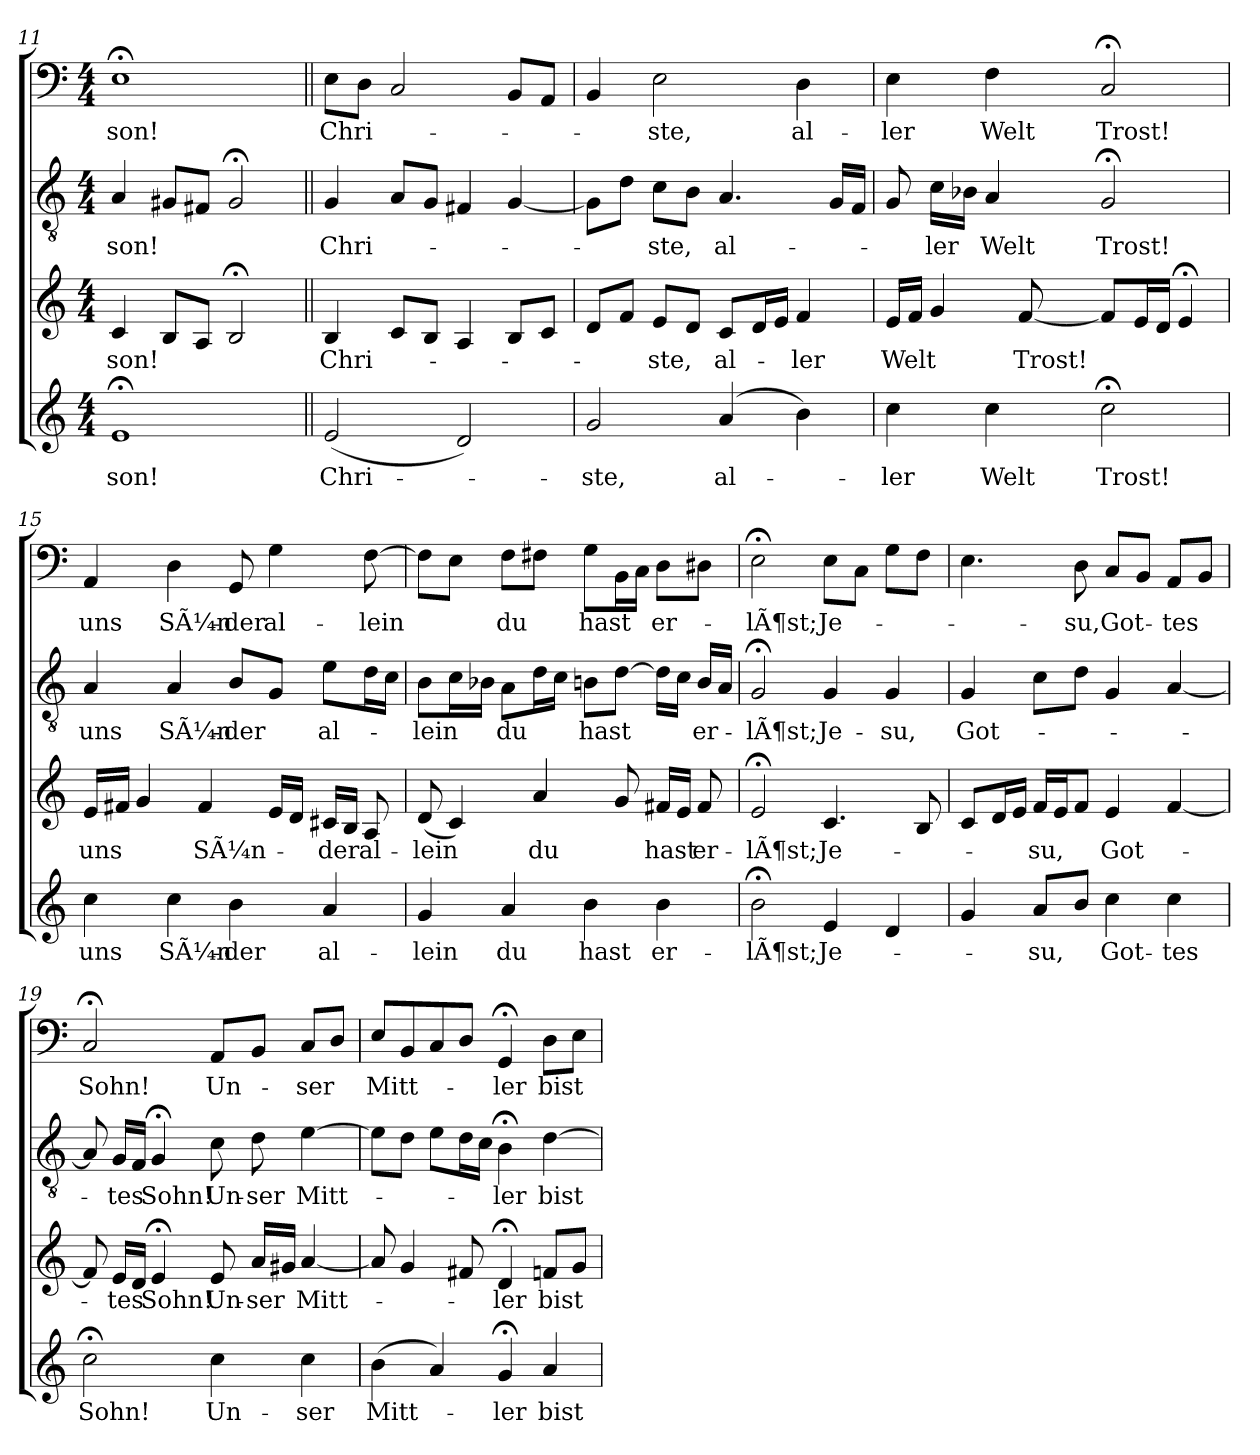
**kern	**text	**kern	**text	**kern	**text	**kern	**text
*part4	*part4	*part3	*part3	*part2	*part2	*part1	*part1
*staff4	*staff4	*staff3	*staff3	*staff2	*staff2	*staff1	*staff1
*clefG2	*	*clefG2	*	*clefGv2	*	*clefF4	*
*k[]	*	*k[]	*	*k[]	*	*k[]	*
*C:	*	*C:	*	*C:	*	*C:	*
*M4/4	*	*M4/4	*	*M4/4	*	*M4/4	*
=11	=11	=11	=11	=11	=11	=11	=11
1e;<	-son!	4c	-son!	4A	-son!	1E;<	-son!
.	.	8BL	.	8G#XL	.	.	.
.	.	8AJ	.	8F#XJ	.	.	.
.	.	2B;<	.	2G#;<	.	.	.
=12||	=12||	=12||	=12||	=12||	=12||	=12||	=12||
(2e	Chri-	4B	Chri-	4G	Chri-	8EL	Chri-
.	.	.	.	.	.	8DJ	.
.	.	8cL	.	8AL	.	2C	.
.	.	8BJ	.	8GJ	.	.	.
2d)	.	4A	.	4F#X	.	.	.
.	.	8BL	.	[4G	.	8BBL	.
.	.	8cJ	.	.	.	8AAJ	.
=13	=13	=13	=13	=13	=13	=13	=13
2g	-ste,	8dL	.	8GL]	.	4BB	.
.	.	8fJ	.	8dJ	.	.	.
.	.	8eL	-ste,	8cL	-ste,	2E	-ste,
.	.	8dJ	.	8BJ	.	.	.
(4a	al-	8cL	al-	4.A	al-	.	.
.	.	16dL	.	.	.	.	.
.	.	16eJJ	.	.	.	.	.
4b)	.	4f	-ler	.	.	4D	al-
.	.	.	.	16GLL	.	.	.
.	.	.	.	16FJJ	.	.	.
=14	=14	=14	=14	=14	=14	=14	=14
4cc	-ler	16eLL	Welt	8G	.	4E	-ler
.	.	16fJJ	.	.	.	.	.
.	.	4g	.	16cLL	-ler	.	.
.	.	.	.	16B-XJJ	.	.	.
4cc	Welt	.	.	4A	Welt	4F	Welt
.	.	[8f	Trost!	.	.	.	.
2cc;<	Trost!	8fL]	.	2G;<	Trost!	2C;<	Trost!
.	.	16eL	.	.	.	.	.
.	.	16dJJ	.	.	.	.	.
.	.	4e;<	.	.	.	.	.
=15	=15	=15	=15	=15	=15	=15	=15
4cc	uns	16eLL	uns	4A	uns	4AA	uns
.	.	16f#XJJ	.	.	.	.	.
.	.	4g	.	.	.	.	.
4cc	SÃ¼n-	.	.	4A	SÃ¼n-	4D	SÃ¼n-
.	.	4f#	SÃ¼n-	.	.	.	.
4b	-der	.	.	8BL	-der	8GG	-der
.	.	16eLL	.	8GJ	.	4G	al-
.	.	16dJJ	.	.	.	.	.
4a	al-	16c#XLL	-der	8eL	al-	.	.
.	.	16BJJ	.	.	.	.	.
.	.	8A	al-	16dL	.	[8F	-lein
.	.	.	.	16cJJ	.	.	.
=16	=16	=16	=16	=16	=16	=16	=16
4g	-lein	(8d	-lein	8BL	-lein	8FL]	.
.	.	4c)	.	16cL	.	8EJ	.
.	.	.	.	16B-XJJ	.	.	.
4a	du	.	.	8AL	du	8FL	du
.	.	4a	du	16dL	.	8F#XJ	.
.	.	.	.	16cJJ	.	.	.
4b	hast	.	.	8BnL	hast	8GL	hast
.	.	8g	.	[8dJ	.	16BBL	.
.	.	.	.	.	.	16CJJ	.
4b	er-	16f#XLL	hast	16dLL]	.	8DL	er-
.	.	16eJJ	.	16cJJ	.	.	.
.	.	8f#	er-	16BLL	er-	8D#XJ	.
.	.	.	.	16AJJ	.	.	.
=17	=17	=17	=17	=17	=17	=17	=17
2b;<	-lÃ¶st;	2e;<	-lÃ¶st;	2G;<	-lÃ¶st;	2E;<	-lÃ¶st;
4e	Je-	4.c	Je-	4G	Je-	8EL	Je-
.	.	.	.	.	.	8CJ	.
4d	.	.	.	4G	-su,	8GL	.
.	.	8B	.	.	.	8FJ	.
=18	=18	=18	=18	=18	=18	=18	=18
4g	.	8cL	.	4G	Got-	4.E	.
.	.	16dL	.	.	.	.	.
.	.	16eJJ	.	.	.	.	.
8aL	-su,	16fLL	-su,	8cL	.	.	.
.	.	16eJ	.	.	.	.	.
8bJ	.	8fJ	.	8dJ	.	8D	-su,
4cc	Got-	4e	Got-	4G	.	8CL	Got-
.	.	.	.	.	.	8BBJ	.
4cc	-tes	[4f	.	[4A	.	8AAL	-tes
.	.	.	.	.	.	8BBJ	.
=19	=19	=19	=19	=19	=19	=19	=19
2cc;<	Sohn!	8f]	.	8A]	.	2C;<	Sohn!
.	.	16eLL	-tes	16GLL	-tes	.	.
.	.	16dJJ	.	16FJJ	.	.	.
.	.	4e;<	Sohn!	4G;<	Sohn!	.	.
4cc	Un-	8e	Un-	8c	Un-	8AAL	Un-
.	.	16aLL	-ser	8d	-ser	8BBJ	.
.	.	16g#XJJ	.	.	.	.	.
4cc	-ser	[4a	Mitt-	[4e	Mitt-	8CL	-ser
.	.	.	.	.	.	8DJ	.
=20	=20	=20	=20	=20	=20	=20	=20
(4b	Mitt-	8a]	.	8eL]	.	8EL	Mitt-
.	.	4g	.	8dJ	.	8BB	.
4a)	.	.	.	8eL	.	8C	.
.	.	8f#X	.	16dL	.	8DJ	.
.	.	.	.	16cJJ	.	.	.
4g;<	-ler	4d;<	-ler	4B;<	-ler	4GG;<	-ler
4a	bist	8fnL	bist	[4d	bist	8DL	bist
.	.	8gJ	.	.	.	8EJ	.
=	=	=	=	=	=	=	=
*-	*-	*-	*-	*-	*-	*-	*-
